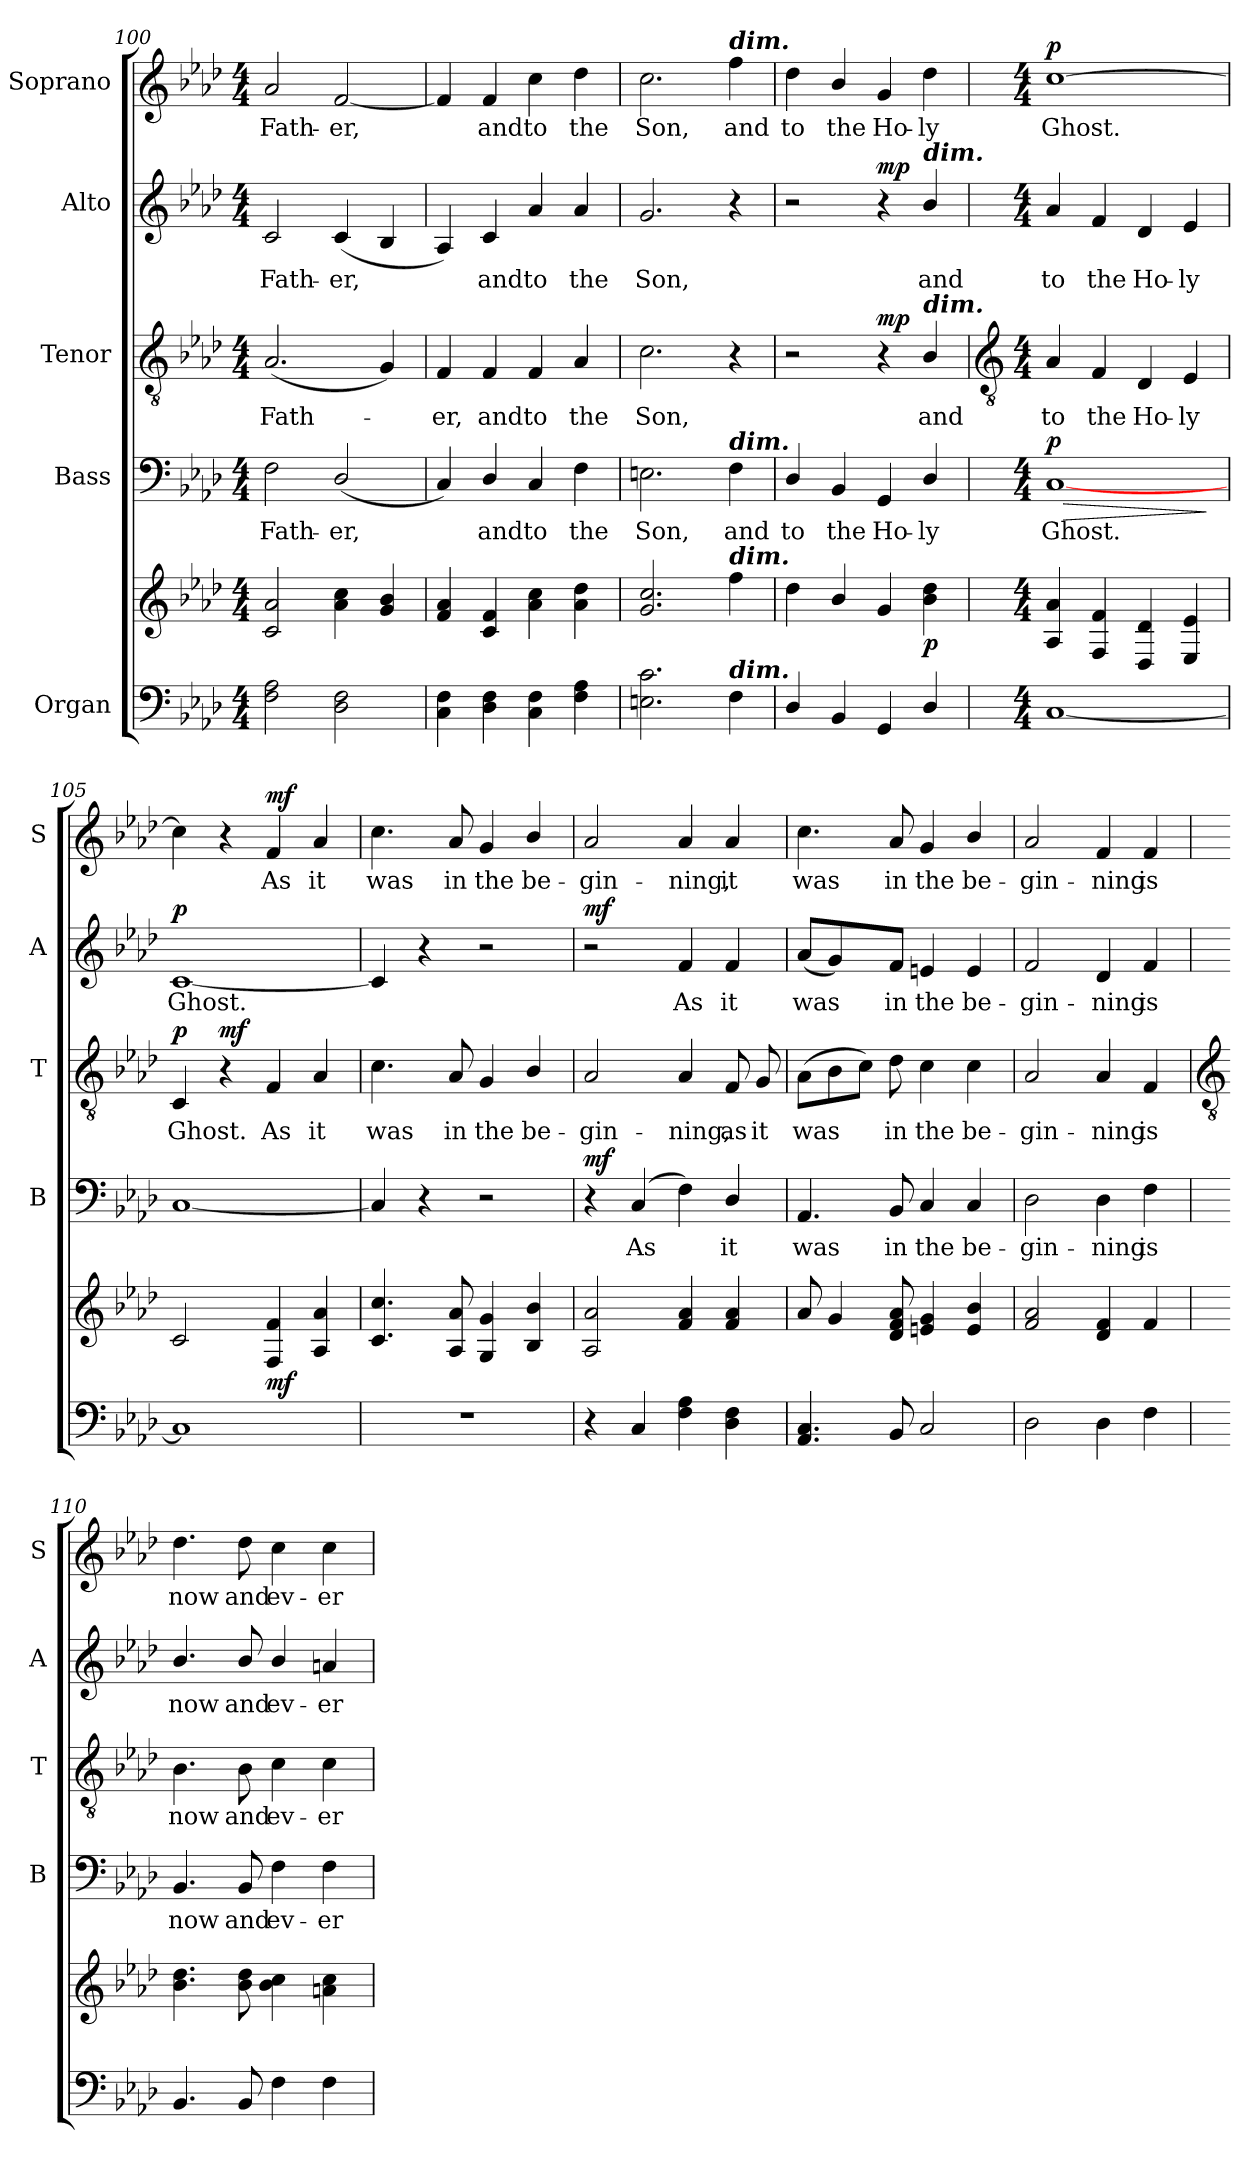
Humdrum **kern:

**kern	**kern	**dynam	**kern	**text	**dynam	**kern	**text	**dynam	**kern	**text	**dynam	**kern	**text	**dynam
*part5	*part5	*part5	*part4	*part4	*part4	*part3	*part3	*part3	*part2	*part2	*part2	*part1	*part1	*part1
*staff6	*staff5	*staff5/6	*staff4	*staff4	*staff4	*staff3	*staff3	*staff3	*staff2	*staff2	*staff2	*staff1	*staff1	*staff1
*I"Organ	*	*	*I"Bass	*	*	*I"Tenor	*	*	*I"Alto	*	*	*I"Soprano	*	*
*	*	*	*I'B	*	*	*I'T	*	*	*I'A	*	*	*I'S	*	*
*clefF4	*clefG2	*	*clefF4	*	*	*clefGv2	*	*	*clefG2	*	*	*clefG2	*	*
*k[b-e-a-d-]	*k[b-e-a-d-]	*	*k[b-e-a-d-]	*	*	*k[b-e-a-d-]	*	*	*k[b-e-a-d-]	*	*	*k[b-e-a-d-]	*	*
*A-:	*A-:	*	*A-:	*	*	*A-:	*	*	*A-:	*	*	*A-:	*	*
*M4/4	*M4/4	*	*M4/4	*	*	*M4/4	*	*	*M4/4	*	*	*M4/4	*	*
=100	=100	=100	=100	=100	=100	=100	=100	=100	=100	=100	=100	=100	=100	=100
!	!	!	!	!LO:LY:b	!	!	!LO:LY:b	!	!	!LO:LY:b	!	!	!LO:LY:b	!
2F 2A-	2c 2a-	.	2F	Fath-	.	(<2.A-	Fath-	.	2c	Fath-	.	2a-	Fath-	.
!	!	!	!	!LO:LY:b	!	!	!	!	!	!LO:LY:b	!	!	!LO:LY:b	!
2D- 2F	4a- 4cc	.	(<2D-/	-er,	.	.	.	.	(<4c	-er,	.	[2f	-er,	.
.	4g 4b-	.	.	.	.	4G)	.	.	4B-	.	.	.	.	.
=101	=101	=101	=101	=101	=101	=101	=101	=101	=101	=101	=101	=101	=101	=101
!	!	!	!	!	!	!	!LO:LY:b	!	!	!	!	!	!	!
4C 4F	4f 4a-	.	4C)	.	.	4F	er,	.	4A-)	.	.	4f]	.	.
!	!	!	!	!LO:LY:b	!	!	!LO:LY:b	!	!	!LO:LY:b	!	!	!LO:LY:b	!
4D- 4F	4c 4f	.	4D-/	and	.	4F	and	.	4c	and	.	4f	and	.
!	!	!	!	!LO:LY:b	!	!	!LO:LY:b	!	!	!LO:LY:b	!	!	!LO:LY:b	!
4C 4F	4a- 4cc	.	4C	to	.	4F	to	.	4a-	to	.	4cc	to	.
!	!	!	!	!LO:LY:b	!	!	!LO:LY:b	!	!	!LO:LY:b	!	!	!LO:LY:b	!
4F 4A-	4a- 4dd-	.	4F	the	.	4A-	the	.	4a-	the	.	4dd-	the	.
=102	=102	=102	=102	=102	=102	=102	=102	=102	=102	=102	=102	=102	=102	=102
!	!	!	!	!LO:LY:b	!	!	!LO:LY:b	!	!	!LO:LY:b	!	!	!LO:LY:b	!
2.En 2.c	2.g 2.cc	.	2.En	Son,	.	2.c	Son,	.	2.g	Son,	.	2.cc	Son,	.
!	!	!	!	!	!	!	!	!	!	!	!	!LO:TX:a:Bi:t=dim.	!	!
!	!	!	!LO:TX:a:Bi:t=dim.	!	!	!	!	!	!	!	!	!	!	!
!	!LO:TX:a:Bi:t=dim.	!	!	!	!	!	!	!	!	!	!	!	!	!
!LO:TX:a:Bi:t=dim.	!	!	!	!	!	!	!	!	!	!	!	!	!	!
!	!	!	!	!LO:LY:b	!	!	!	!	!	!	!	!	!LO:LY:b	!
4F	4ff	.	4F	and	.	4r	.	.	4r	.	.	4ff	and	.
=103	=103	=103	=103	=103	=103	=103	=103	=103	=103	=103	=103	=103	=103	=103
!	!	!	!	!LO:LY:b	!	!	!	!	!	!	!	!	!LO:LY:b	!
4D-/	4dd-	.	4D-/	to	.	2r	.	.	2r	.	.	4dd-	to	.
!	!	!	!	!LO:LY:b	!	!	!	!	!	!	!	!	!LO:LY:b	!
4BB-	4b-/	.	4BB-	the	.	.	.	.	.	.	.	4b-/	the	.
!	!	!	!	!LO:LY:b	!	!	!	!LO:DY:b	!	!	!LO:DY:b	!	!LO:LY:b	!
4GG	4g	.	4GG	Ho-	.	4r	.	mp	4r	.	mp	4g	Ho-	.
!	!	!	!	!	!	!	!	!	!LO:TX:a:Bi:t=dim.	!	!	!	!	!
!	!	!	!	!	!	!LO:TX:a:Bi:t=dim.	!	!	!	!	!	!	!	!
!	!	!LO:DY:b	!	!LO:LY:b	!	!	!LO:LY:b	!	!	!LO:LY:b	!	!	!LO:LY:b	!
4D-/	4b- 4dd-	p	4D-/	-ly	.	4B-/	and	.	4b-/	and	.	4dd-	-ly	.
!!LO:LB:g=z
=104	=104	=104	=104	=104	=104	=104	=104	=104	=104	=104	=104	=104	=104	=104
*	*	*	*	*	*	*clefGv2	*	*	*	*	*	*	*	*
*M4/4	*M4/4	*	*M4/4	*	*	*M4/4	*	*	*M4/4	*	*	*M4/4	*	*
!	!	!	!	!LO:LY:b	!LO:HP:b	!	!LO:LY:b	!	!	!LO:LY:b	!	!	!LO:LY:b	!
!	!	!	!	!	!LO:DY:n=1:b	!	!	!	!	!	!	!	!	!LO:DY:b
[1C	4A- 4a-	.	[1C	Ghost.	> p	4A-	to	.	4a-	to	.	[1cc	Ghost.	p
!	!	!	!	!	!	!	!LO:LY:b	!	!	!LO:LY:b	!	!	!	!
.	4F 4f	.	.	.	.	4F	the	.	4f	the	.	.	.	.
!	!	!	!	!	!	!	!LO:LY:b	!	!	!LO:LY:b	!	!	!	!
.	4D- 4d-	.	.	.	.	4D-	Ho-	.	4d-	Ho-	.	.	.	.
!	!	!	!	!	!	!	!LO:LY:b	!	!	!LO:LY:b	!	!	!	!
.	4E- 4e-	.	.	.	.	4E-	-ly	.	4e-	-ly	.	.	.	.
.	.	.	.	.	]	.	.	.	.	.	.	.	.	.
=105	=105	=105	=105	=105	=105	=105	=105	=105	=105	=105	=105	=105	=105	=105
!	!	!	!	!	!	!	!LO:LY:b	!LO:DY:b	!	!LO:LY:b	!LO:DY:b	!	!	!
1C]	2c	.	[1C	.	.	4C	Ghost.	p	[1c	Ghost.	p	4cc]	.	.
!	!	!	!	!	!	!	!	!LO:DY:b	!	!	!	!	!	!
.	.	.	.	.	.	4r	.	mf	.	.	.	4r	.	.
!	!	!LO:DY:b	!	!	!	!	!LO:LY:b	!	!	!	!	!	!LO:LY:b	!LO:DY:b
.	4F 4f	mf	.	.	.	4F	As	.	.	.	.	4f	As	mf
!	!	!	!	!	!	!	!LO:LY:b	!	!	!	!	!	!LO:LY:b	!
.	4A- 4a-	.	.	.	.	4A-	it	.	.	.	.	4a-	it	.
=106	=106	=106	=106	=106	=106	=106	=106	=106	=106	=106	=106	=106	=106	=106
!	!	!	!	!	!	!	!LO:LY:b	!	!	!	!	!	!LO:LY:b	!
1r	4.c 4.cc	.	4C]	.	.	4.c	was	.	4c]	.	.	4.cc	was	.
.	.	.	4r	.	.	.	.	.	4r	.	.	.	.	.
!	!	!	!	!	!	!	!LO:LY:b	!	!	!	!	!	!LO:LY:b	!
.	8A- 8a-	.	.	.	.	8A-	in	.	.	.	.	8a-	in	.
!	!	!	!	!	!	!	!LO:LY:b	!	!	!	!	!	!LO:LY:b	!
.	4G 4g	.	2r	.	.	4G	the	.	2r	.	.	4g	the	.
!	!	!	!	!	!	!	!LO:LY:b	!	!	!	!	!	!LO:LY:b	!
.	4B- 4b-	.	.	.	.	4B-/	be-	.	.	.	.	4b-/	be-	.
=107	=107	=107	=107	=107	=107	=107	=107	=107	=107	=107	=107	=107	=107	=107
!	!	!	!	!	!LO:DY:b	!	!LO:LY:b	!	!	!	!LO:DY:b	!	!LO:LY:b	!
4r	2A- 2a-	.	4r	.	mf	2A-	-gin-	.	2r	.	mf	2a-	-gin-	.
!	!	!	!	!LO:LY:b	!	!	!	!	!	!	!	!	!	!
4C	.	.	(4C	As	.	.	.	.	.	.	.	.	.	.
!	!	!	!	!	!	!	!LO:LY:b	!	!	!LO:LY:b	!	!	!LO:LY:b	!
4F 4A-	4f 4a-	.	4F)	.	.	4A-	-ning,	.	4f	As	.	4a-	-ning,	.
!	!	!	!	!LO:LY:b	!	!	!LO:LY:b	!	!	!LO:LY:b	!	!	!LO:LY:b	!
4D- 4F	4f 4a-	.	4D-/	it	.	8F	as	.	4f	it	.	4a-	it	.
!	!	!	!	!	!	!	!LO:LY:b	!	!	!	!	!	!	!
.	.	.	.	.	.	8G	it	.	.	.	.	.	.	.
=108	=108	=108	=108	=108	=108	=108	=108	=108	=108	=108	=108	=108	=108	=108
!	!	!	!	!LO:LY:b	!	!	!LO:LY:b	!	!	!LO:LY:b	!	!	!LO:LY:b	!
4.AA- 4.C	8a-	.	4.AA-	was	.	(>8A-L	was	.	(<8a-L	was	.	4.cc	was	.
.	4g	.	.	.	.	8B-	.	.	4g)	.	.	.	.	.
.	.	.	.	.	.	8cJ)	.	.	.	.	.	.	.	.
!	!	!	!	!LO:LY:b	!	!	!LO:LY:b	!	!	!LO:LY:b	!	!	!LO:LY:b	!
8BB-	8d- 8f 8a-	.	8BB-	in	.	8d-	in	.	8fJ	in	.	8a-	in	.
!	!	!	!	!LO:LY:b	!	!	!LO:LY:b	!	!	!LO:LY:b	!	!	!LO:LY:b	!
2C	4en 4g	.	4C	the	.	4c	the	.	4en	the	.	4g	the	.
!	!	!	!	!LO:LY:b	!	!	!LO:LY:b	!	!	!LO:LY:b	!	!	!LO:LY:b	!
.	4e 4b-	.	4C	be-	.	4c	be-	.	4e	be-	.	4b-/	be-	.
=109	=109	=109	=109	=109	=109	=109	=109	=109	=109	=109	=109	=109	=109	=109
!	!	!	!	!LO:LY:b	!	!	!LO:LY:b	!	!	!LO:LY:b	!	!	!LO:LY:b	!
2D-	2f 2a-	.	2D-	gin-	.	2A-	gin-	.	2f	-gin-	.	2a-	gin-	.
!	!	!	!	!LO:LY:b	!	!	!LO:LY:b	!	!	!LO:LY:b	!	!	!LO:LY:b	!
4D-	4d- 4f	.	4D-	-ning	.	4A-	-ning	.	4d-	-ning	.	4f	-ning	.
!	!	!	!	!LO:LY:b	!	!	!LO:LY:b	!	!	!LO:LY:b	!	!	!LO:LY:b	!
4F	4f	.	4F	is	.	4F	is	.	4f	is	.	4f	is	.
!!LO:LB:g=z
=110	=110	=110	=110	=110	=110	=110	=110	=110	=110	=110	=110	=110	=110	=110
*	*	*	*	*	*	*clefGv2	*	*	*	*	*	*	*	*
!	!	!	!	!LO:LY:b	!	!	!LO:LY:b	!	!	!LO:LY:b	!	!	!LO:LY:b	!
4.BB-	4.b- 4.dd-	.	4.BB-	now	.	4.B-	now	.	4.b-/	now	.	4.dd-	now	.
!	!	!	!	!LO:LY:b	!	!	!LO:LY:b	!	!	!LO:LY:b	!	!	!LO:LY:b	!
8BB-	8b- 8dd-	.	8BB-	and	.	8B-	and	.	8b-/	and	.	8dd-	and	.
!	!	!	!	!LO:LY:b	!	!	!LO:LY:b	!	!	!LO:LY:b	!	!	!LO:LY:b	!
4F	4b- 4cc	.	4F	ev-	.	4c	ev-	.	4b-/	ev-	.	4cc	ev-	.
!	!	!	!	!LO:LY:b	!	!	!LO:LY:b	!	!	!LO:LY:b	!	!	!LO:LY:b	!
4F	4an 4cc	.	4F	-er	.	4c	-er	.	4an	-er	.	4cc	-er	.
=	=	=	=	=	=	=	=	=	=	=	=	=	=	=
*-	*-	*-	*-	*-	*-	*-	*-	*-	*-	*-	*-	*-	*-	*-
